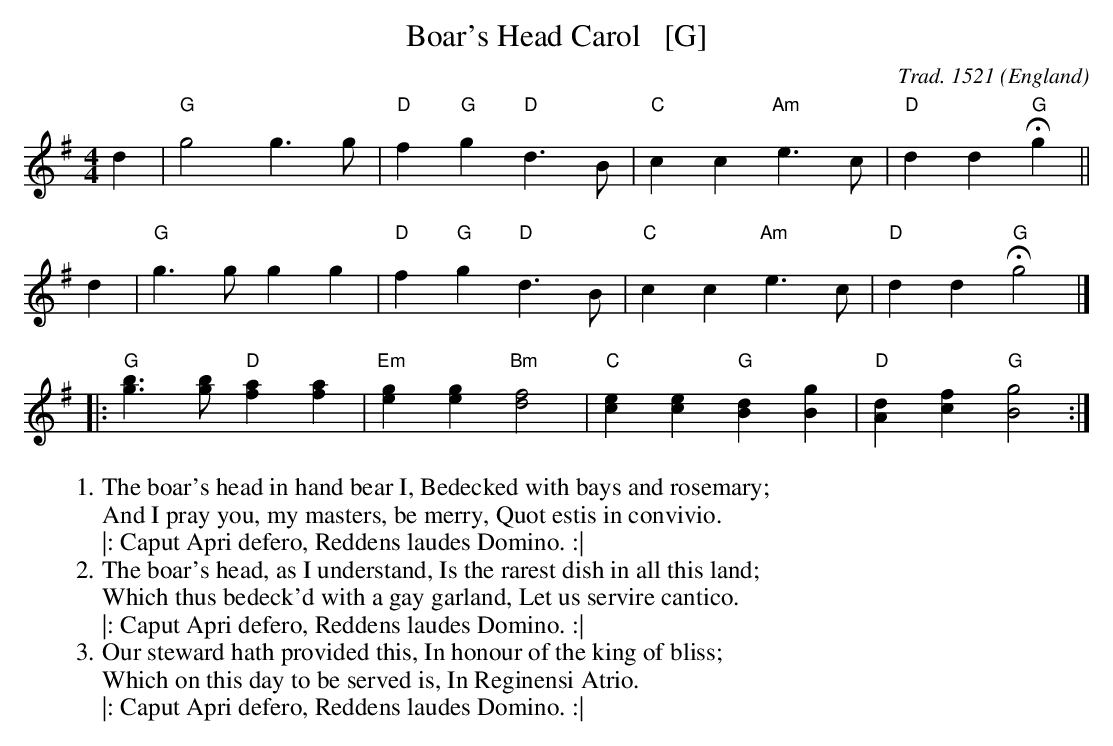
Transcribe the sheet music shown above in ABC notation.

X:1
T: Boar's Head Carol   [G]
C: Trad. 1521
O: England
M: 4/4
L: 1/4
K: G
d | "G"g2 g>g | "D"f "G"g "D"d>B | "C"cc "Am"e>c | "D"dd H"G"g ||
d | "G"g>g gg | "D"f "G"g "D"d>B | "C"cc "Am"e>c | "D"dd H"G"g2 |]
|: \
"G"[bg]>[bg] "D"[af][af] | "Em"[ge][ge] "Bm"[f2d2] | "C"[ec][ec] "G"[dB][gB] | "D"[dA][fc] "G"[g2B2] :|
W:1.The boar's head in hand bear I, Bedecked with bays and rosemary;
W: And I pray you, my masters, be merry, Quot estis in convivio.
W: |: Caput Apri defero, Reddens laudes Domino. :|
W:2.The boar's head, as I understand, Is the rarest dish in all this land;
W:Which thus bedeck'd with a gay garland, Let us servire cantico.
W: |: Caput Apri defero, Reddens laudes Domino. :|
W:3.Our steward hath provided this, In honour of the king of bliss;
W:Which on this day to be served is, In Reginensi Atrio.
W: |: Caput Apri defero, Reddens laudes Domino. :|
